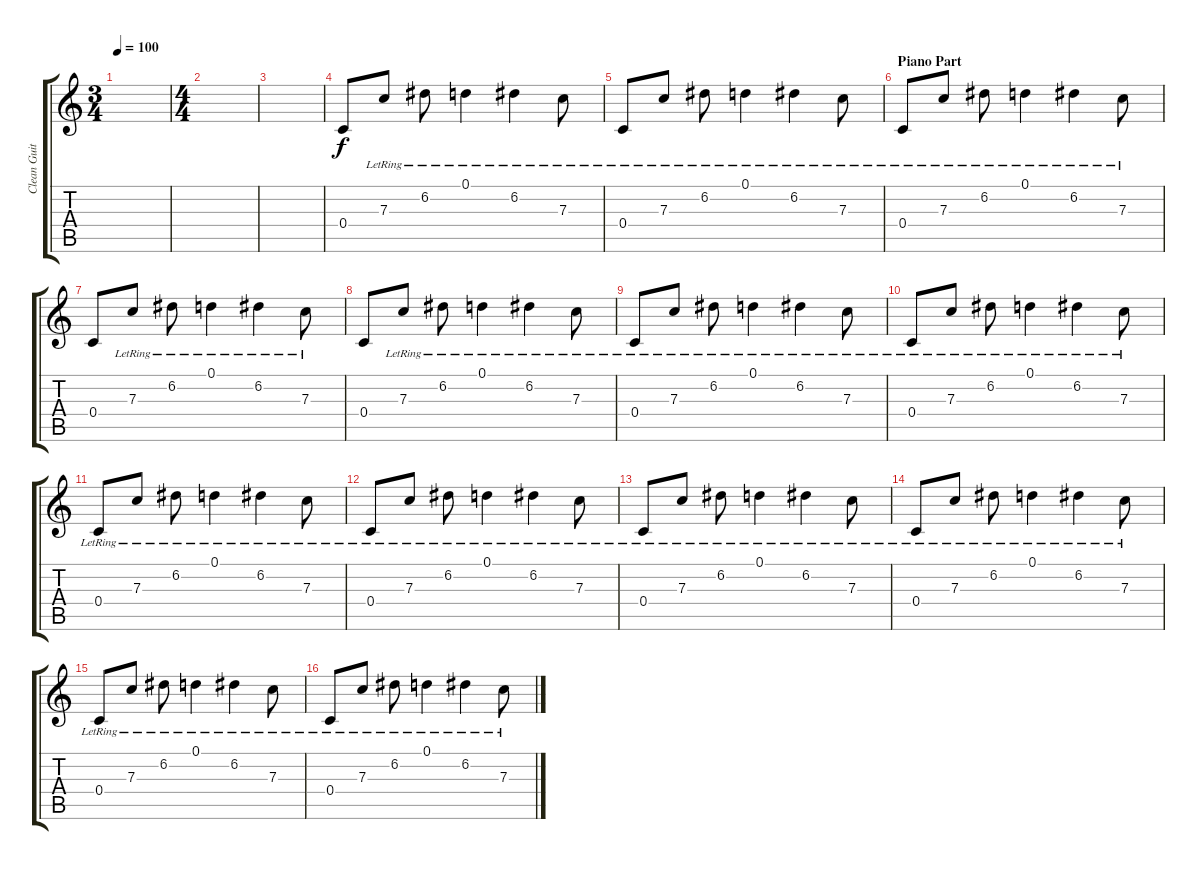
\track ("Clean Guitar + Fills" "Clean Guit") {instrument acousticguitarsteel}
\staff {score tabs}
\tuning (D4 A3 F3 C3 G2 D2) {hide}
\ts (3 4)
\tempo 100
\clef g2
\ks c
|
\ts (4 4)
|
|
0.4.8{volume 6} 7.3{lr}.8 6.2{lr}.8 0.1{lr}.4 6.2{lr}.4 7.3{lr}.8 |
0.4{lr}.8 7.3{lr}.8 6.2{lr}.8 0.1{lr}.4 6.2{lr}.4 7.3{lr}.8 |
\section ("" "Piano Part")
0.4{lr}.8 7.3{lr}.8 6.2{lr}.8 0.1{lr}.4 6.2{lr}.4 7.3{lr}.8 |
0.4.8 7.3{lr}.8 6.2{lr}.8 0.1{lr}.4 6.2{lr}.4 7.3{lr}.8 |
0.4.8 7.3{lr}.8 6.2{lr}.8 0.1{lr}.4 6.2{lr}.4 7.3{lr}.8 |
0.4{lr}.8 7.3{lr}.8 6.2{lr}.8 0.1{lr}.4 6.2{lr}.4 7.3{lr}.8 |
0.4{lr}.8 7.3{lr}.8 6.2{lr}.8 0.1{lr}.4 6.2{lr}.4 7.3{lr}.8 |
0.4{lr}.8 7.3{lr}.8 6.2{lr}.8 0.1{lr}.4 6.2{lr}.4 7.3{lr}.8 |
0.4{lr}.8 7.3{lr}.8 6.2{lr}.8 0.1{lr}.4 6.2{lr}.4 7.3{lr}.8 |
0.4{lr}.8 7.3{lr}.8 6.2{lr}.8 0.1{lr}.4 6.2{lr}.4 7.3{lr}.8 |
0.4{lr}.8 7.3{lr}.8 6.2{lr}.8 0.1{lr}.4 6.2{lr}.4 7.3{lr}.8 |
0.4{lr}.8 7.3{lr}.8 6.2{lr}.8 0.1{lr}.4 6.2{lr}.4 7.3{lr}.8 |
0.4{lr}.8 7.3{lr}.8 6.2{lr}.8 0.1{lr}.4 6.2{lr}.4 7.3{lr}.8
